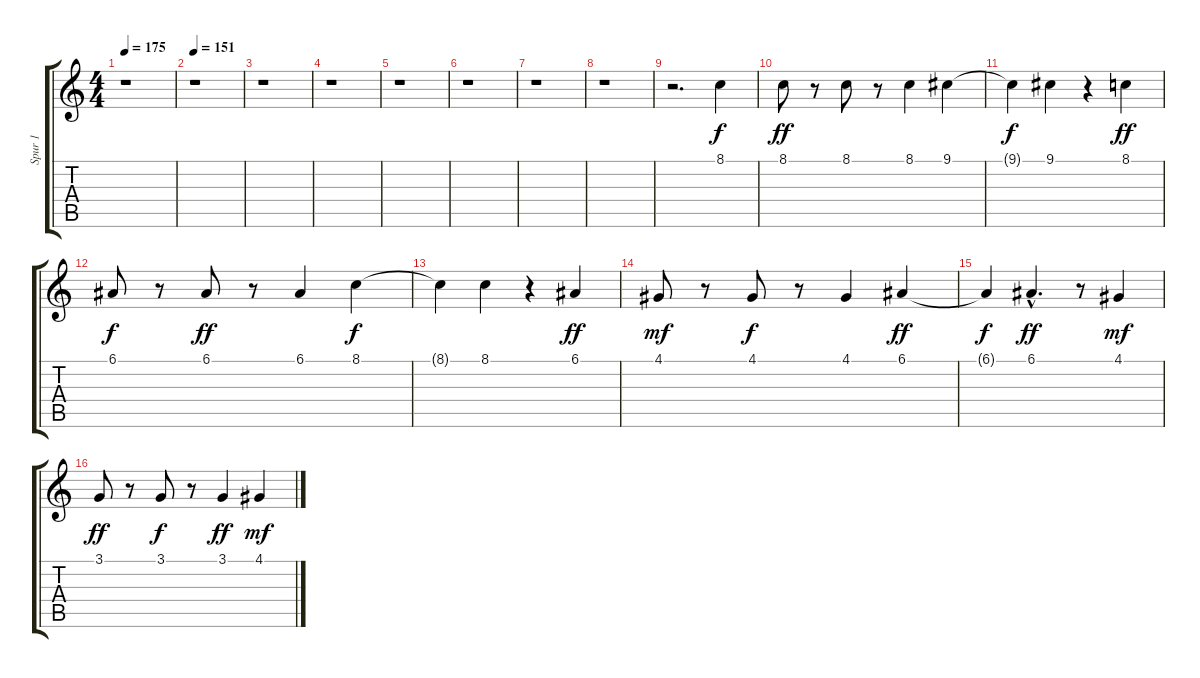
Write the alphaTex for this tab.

\track ("Spur 1" "Spur 1") {instrument clarinet}
\staff {score tabs}
\tuning (E4 B3 G3 D3 A2 E2) {hide}
\ts (4 4)
\tempo 175
\clef g2
\ks c
r.1{dy f instrument clarinet} |
\tempo 151
r.1 |
r.1 |
r.1 |
r.1 |
r.1 |
r.1 |
r.1 |
r.2{d} 8.1.4 |
8.1.8{dy ff} r.8 8.1.8 r.8 8.1.4 9.1.4 |
9.1{t}.4{dy f} 9.1.4 r.4 8.1.4{dy ff} |
6.1.8{dy f} r.8 6.1.8{dy ff} r.8 6.1.4 8.1.4{dy f} |
8.1{t}.4 8.1.4 r.4 6.1.4{dy ff} |
4.1.8{dy mf} r.8 4.1.8{dy f} r.8 4.1.4 6.1.4{dy ff} |
6.1{t}.4{dy f} 6.1{hac}.4{d dy ff} r.8 4.1.4{dy mf} |
3.1.8{dy ff} r.8 3.1.8{dy f} r.8 3.1.4{dy ff} 4.1.4{dy mf}
